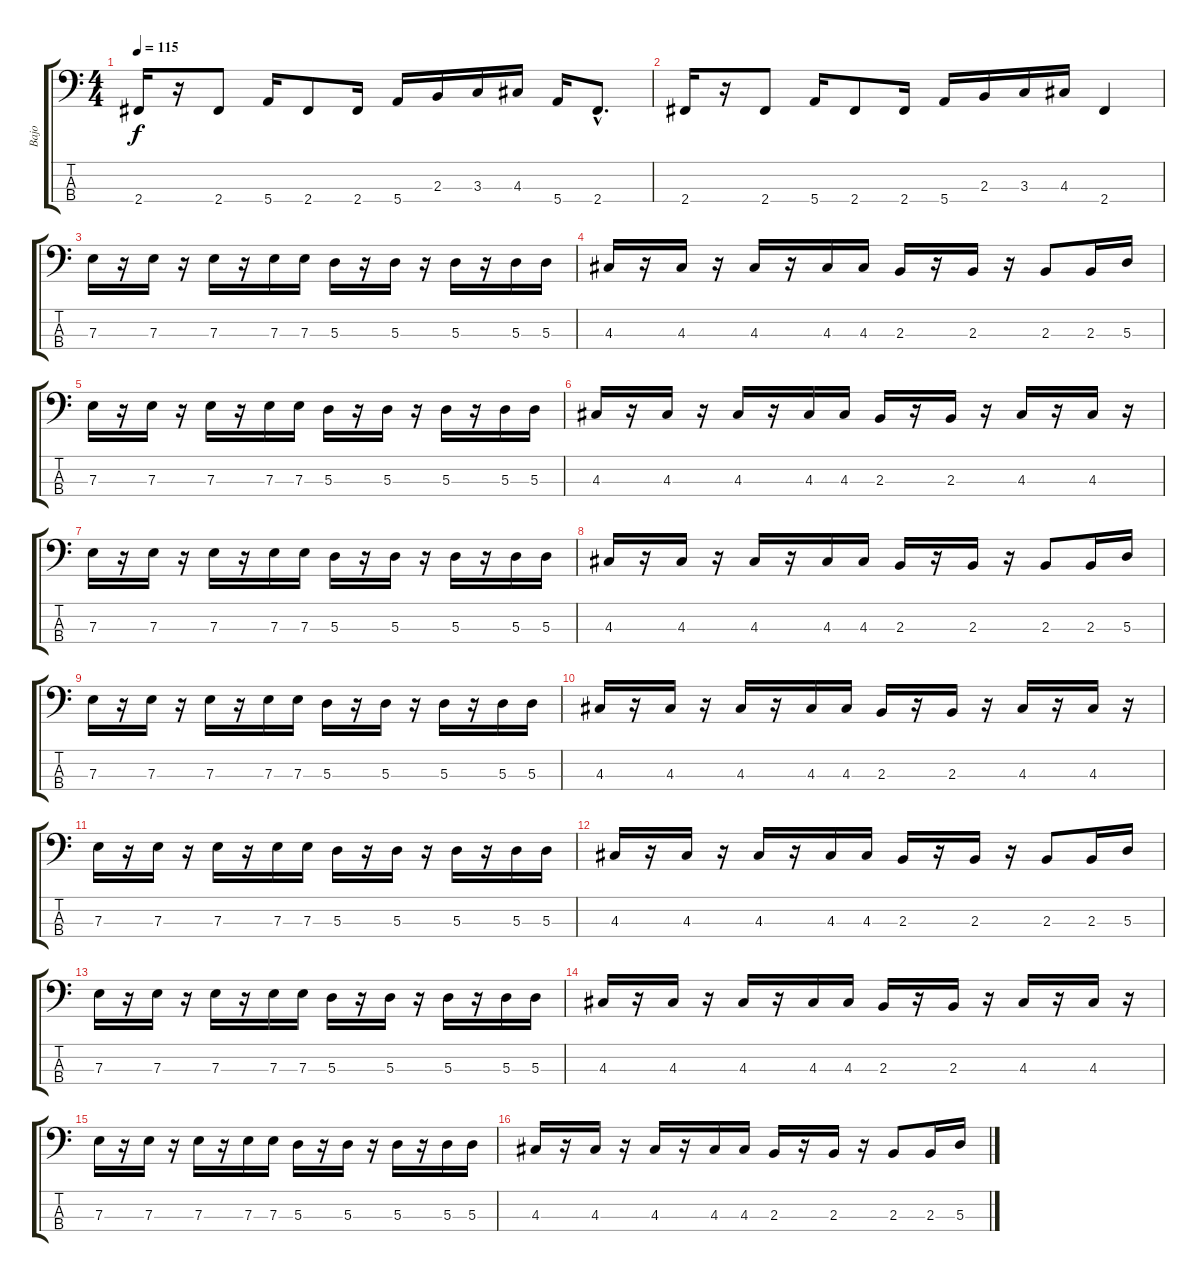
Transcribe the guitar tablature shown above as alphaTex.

\track ("Bajo" "Bajo") {instrument fretlessbass}
\staff {score tabs}
\tuning (G2 D2 A1 E1) {hide}
\ts (4 4)
\tempo 115
\clef f4
\ks c
2.4.16{dy f} r.16 2.4.8 5.4.16 2.4.8 2.4.16 5.4.16 2.3.16 3.3.16 4.3.16 5.4.16 2.4{hac}.8{d} |
2.4.16 r.16 2.4.8 5.4.16 2.4.8 2.4.16 5.4.16 2.3.16 3.3.16 4.3.16 2.4.4 |
7.3.16 r.16 7.3.16 r.16 7.3.16 r.16 7.3.16 7.3.16 5.3.16 r.16 5.3.16 r.16 5.3.16 r.16 5.3.16 5.3.16 |
4.3.16 r.16 4.3.16 r.16 4.3.16 r.16 4.3.16 4.3.16 2.3.16 r.16 2.3.16 r.16 2.3.8 2.3.16 5.3.16 |
7.3.16 r.16 7.3.16 r.16 7.3.16 r.16 7.3.16 7.3.16 5.3.16 r.16 5.3.16 r.16 5.3.16 r.16 5.3.16 5.3.16 |
4.3.16 r.16 4.3.16 r.16 4.3.16 r.16 4.3.16 4.3.16 2.3.16 r.16 2.3.16 r.16 4.3.16 r.16 4.3.16 r.16 |
7.3.16 r.16 7.3.16 r.16 7.3.16 r.16 7.3.16 7.3.16 5.3.16 r.16 5.3.16 r.16 5.3.16 r.16 5.3.16 5.3.16 |
4.3.16 r.16 4.3.16 r.16 4.3.16 r.16 4.3.16 4.3.16 2.3.16 r.16 2.3.16 r.16 2.3.8 2.3.16 5.3.16 |
7.3.16 r.16 7.3.16 r.16 7.3.16 r.16 7.3.16 7.3.16 5.3.16 r.16 5.3.16 r.16 5.3.16 r.16 5.3.16 5.3.16 |
4.3.16 r.16 4.3.16 r.16 4.3.16 r.16 4.3.16 4.3.16 2.3.16 r.16 2.3.16 r.16 4.3.16 r.16 4.3.16 r.16 |
7.3.16 r.16 7.3.16 r.16 7.3.16 r.16 7.3.16 7.3.16 5.3.16 r.16 5.3.16 r.16 5.3.16 r.16 5.3.16 5.3.16 |
4.3.16 r.16 4.3.16 r.16 4.3.16 r.16 4.3.16 4.3.16 2.3.16 r.16 2.3.16 r.16 2.3.8 2.3.16 5.3.16 |
7.3.16 r.16 7.3.16 r.16 7.3.16 r.16 7.3.16 7.3.16 5.3.16 r.16 5.3.16 r.16 5.3.16 r.16 5.3.16 5.3.16 |
4.3.16 r.16 4.3.16 r.16 4.3.16 r.16 4.3.16 4.3.16 2.3.16 r.16 2.3.16 r.16 4.3.16 r.16 4.3.16 r.16 |
7.3.16 r.16 7.3.16 r.16 7.3.16 r.16 7.3.16 7.3.16 5.3.16 r.16 5.3.16 r.16 5.3.16 r.16 5.3.16 5.3.16 |
4.3.16 r.16 4.3.16 r.16 4.3.16 r.16 4.3.16 4.3.16 2.3.16 r.16 2.3.16 r.16 2.3.8 2.3.16 5.3.16
